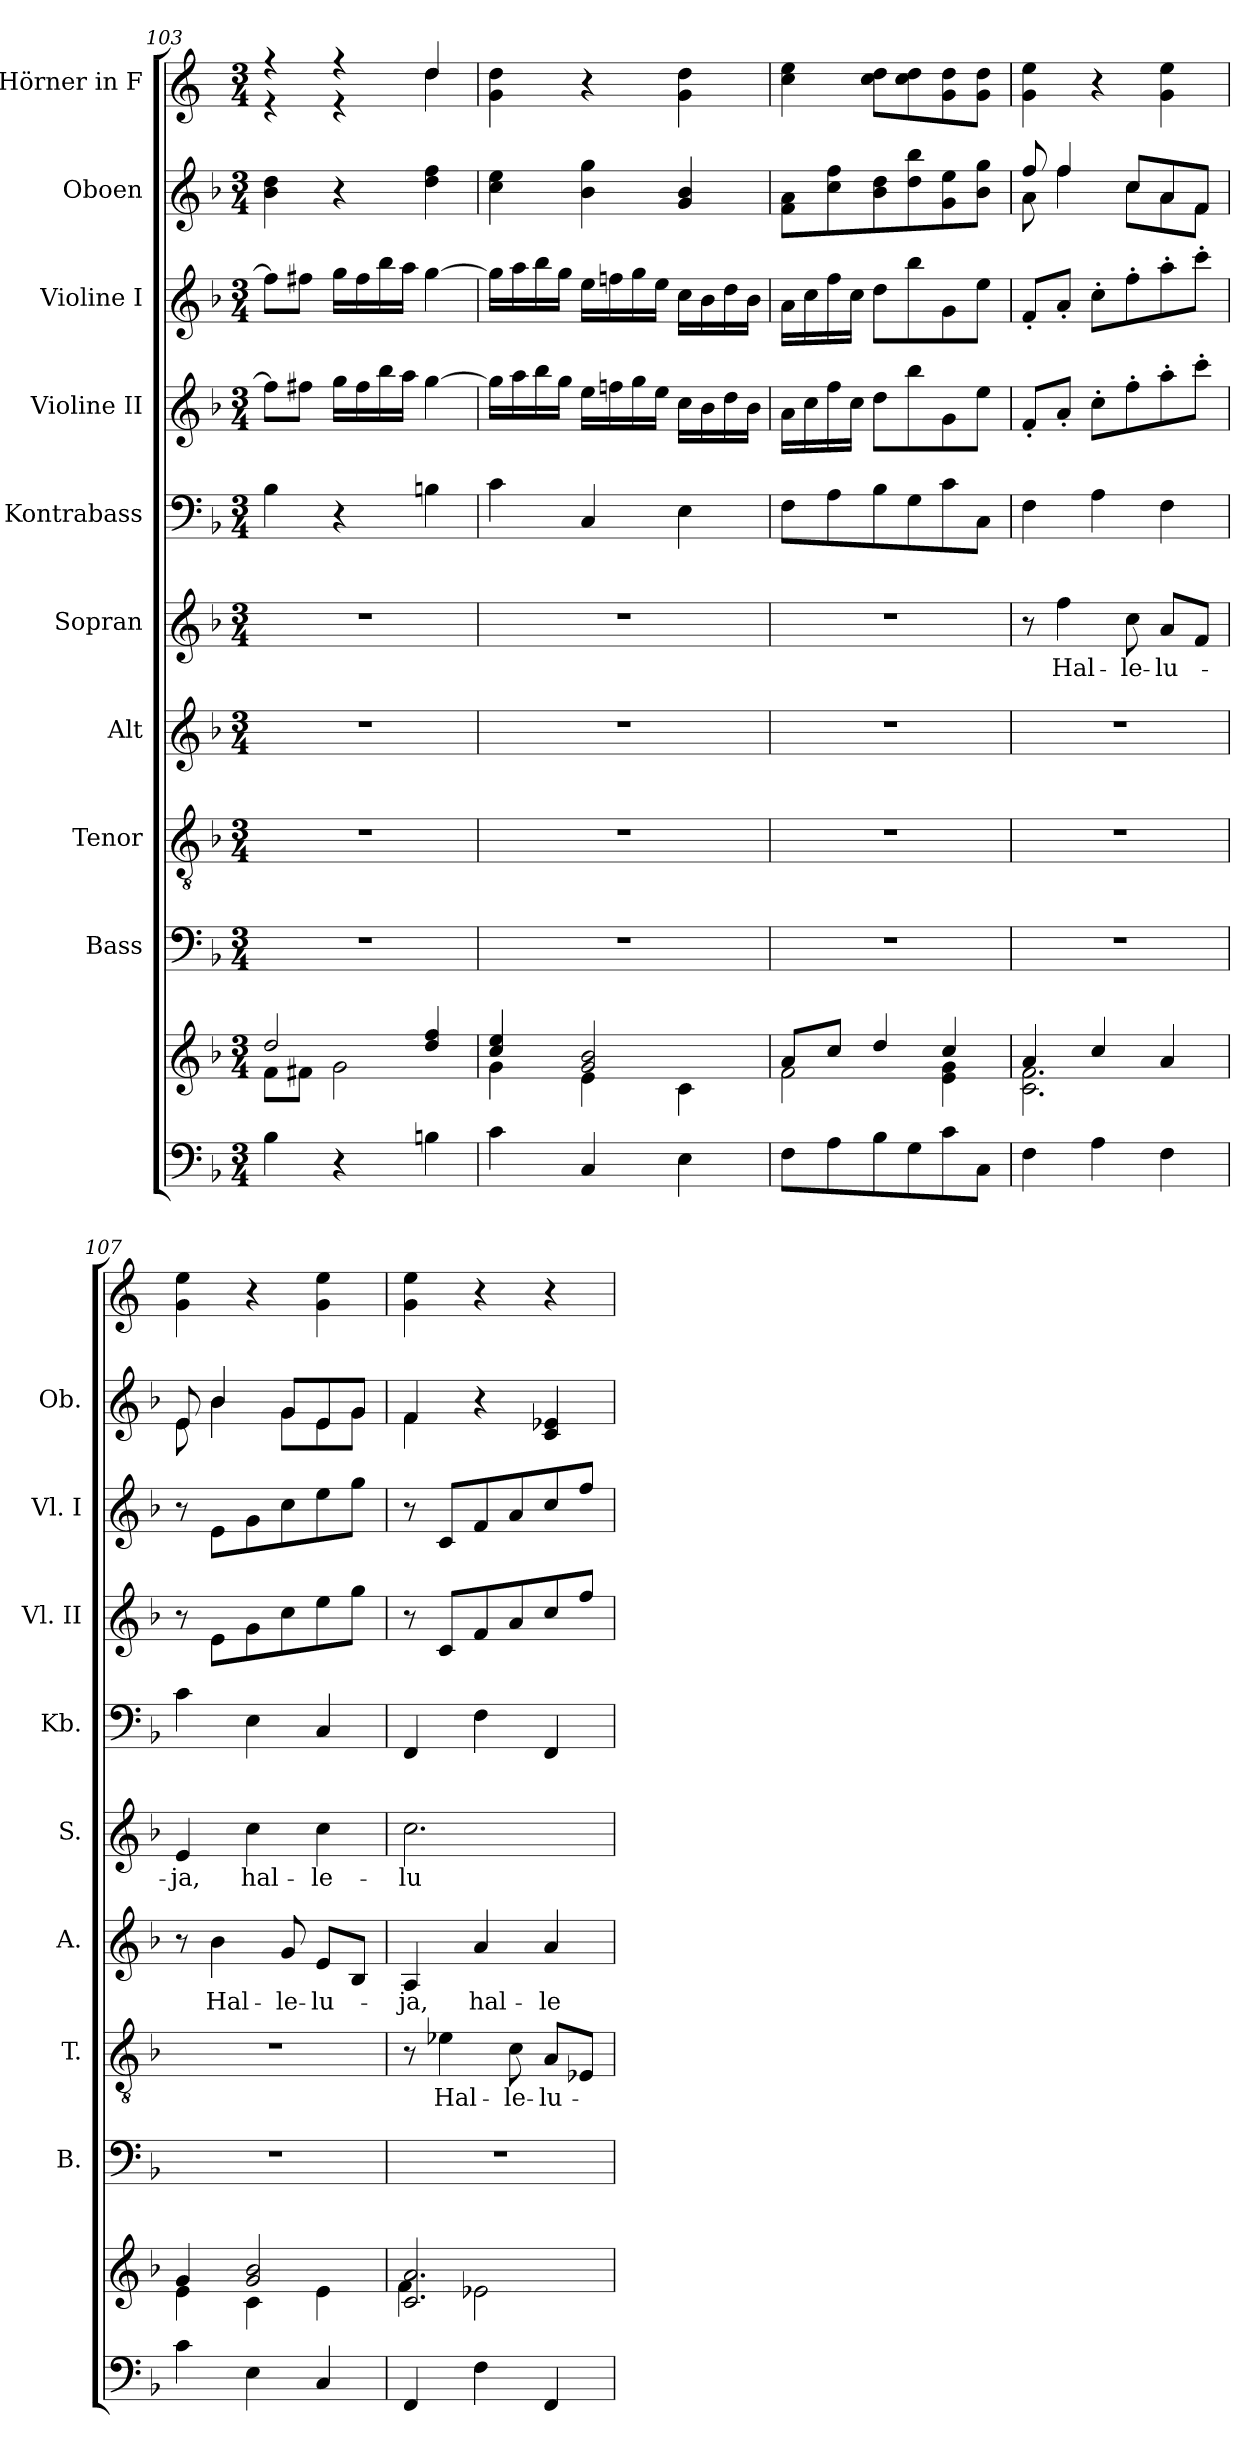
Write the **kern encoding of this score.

**kern	**kern	**kern	**kern	**text	**kern	**text	**kern	**text	**kern	**kern	**kern	**kern	**kern
*part10	*part10	*part9	*part8	*part8	*part7	*part7	*part6	*part6	*part5	*part4	*part3	*part2	*part1
*staff11	*staff10	*staff9	*staff8	*staff8	*staff7	*staff7	*staff6	*staff6	*staff5	*staff4	*staff3	*staff2	*staff1
*	*	*I"Bass	*I"Tenor	*	*I"Alt	*	*I"Sopran	*	*I"Kontrabass	*I"Violine II	*I"Violine I	*I"Oboen	*I"Hörner in F
*	*	*I'B.	*I'T.	*	*I'A.	*	*I'S.	*	*I'Kb.	*I'Vl. II	*I'Vl. I	*I'Ob.	*
*clefF4	*clefG2	*clefF4	*clefGv2	*	*clefG2	*	*clefG2	*	*clefF4	*clefG2	*clefG2	*clefG2	*clefG2
*	*	*	*	*	*	*	*	*	*ITrd7c12	*	*	*	*ITrd4c7
*k[b-]	*k[b-]	*k[b-]	*k[b-]	*	*k[b-]	*	*k[b-]	*	*k[b-]	*k[b-]	*k[b-]	*k[b-]	*k[b-]
*F:	*F:	*F:	*F:	*	*F:	*	*F:	*	*F:	*F:	*F:	*F:	*F:
*M3/4	*M3/4	*M3/4	*M3/4	*	*M3/4	*	*M3/4	*	*M3/4	*M3/4	*M3/4	*M3/4	*M3/4
=103	=103	=103	=103	=103	=103	=103	=103	=103	=103	=103	=103	=103	=103
*	*^	*	*	*	*	*	*	*	*	*	*	*	*^
4B-\	2dd/	8f\L	2.r	2.r	.	2.r	.	2.r	.	4BB-\	8ff\L]	8ff\L]	4b-\ 4dd\	4r	4r
.	.	8f#X\J	.	.	.	.	.	.	.	.	8ff#X\J	8ff#X\J	.	.	.
4r	.	2g\	.	.	.	.	.	.	.	4r	16gg\LL	16gg\LL	4r	4r	4r
.	.	.	.	.	.	.	.	.	.	.	16ff#\	16ff#\	.	.	.
.	.	.	.	.	.	.	.	.	.	.	16bb-\	16bb-\	.	.	.
.	.	.	.	.	.	.	.	.	.	.	16aa\JJ	16aa\JJ	.	.	.
4Bn\	4dd/ 4ff/	.	.	.	.	.	.	.	.	4BBn\	[4gg\	[4gg\	4dd\ 4ff\	4g/	4g\
*	*	*	*	*	*	*	*	*	*	*	*	*	*	*v	*v
=104	=104	=104	=104	=104	=104	=104	=104	=104	=104	=104	=104	=104	=104	=104
4c\	4cc/ 4ee/	4g\	2.r	2.r	.	2.r	.	2.r	.	4C\	16gg\LL]	16gg\LL]	4cc\ 4ee\	4c\ 4g\
.	.	.	.	.	.	.	.	.	.	.	16aa\	16aa\	.	.
.	.	.	.	.	.	.	.	.	.	.	16bb-\	16bb-\	.	.
.	.	.	.	.	.	.	.	.	.	.	16gg\JJ	16gg\JJ	.	.
4C/	2g/ 2b-/	4e\	.	.	.	.	.	.	.	4CC/	16ee\LL	16ee\LL	4b-\ 4gg\	4r
.	.	.	.	.	.	.	.	.	.	.	16ffn\	16ffn\	.	.
.	.	.	.	.	.	.	.	.	.	.	16gg\	16gg\	.	.
.	.	.	.	.	.	.	.	.	.	.	16ee\JJ	16ee\JJ	.	.
4E\	.	4c\	.	.	.	.	.	.	.	4EE\	16cc\LL	16cc\LL	4g/ 4b-/	4c\ 4g\
.	.	.	.	.	.	.	.	.	.	.	16b-\	16b-\	.	.
.	.	.	.	.	.	.	.	.	.	.	16dd\	16dd\	.	.
.	.	.	.	.	.	.	.	.	.	.	16b-\JJ	16b-\JJ	.	.
!!LO:PB:g=z
=105	=105	=105	=105	=105	=105	=105	=105	=105	=105	=105	=105	=105	=105	=105
8F\L	8a/L	2f\	2.r	2.r	.	2.r	.	2.r	.	8FF\L	16a\LL	16a\LL	8f\ 8a\L	4f\ 4a\
.	.	.	.	.	.	.	.	.	.	.	16cc\	16cc\	.	.
8A\	8cc/J	.	.	.	.	.	.	.	.	8AA\	16ff\	16ff\	8cc\ 8ff\	.
.	.	.	.	.	.	.	.	.	.	.	16cc\JJ	16cc\JJ	.	.
8B-\	4dd/	.	.	.	.	.	.	.	.	8BB-\	8dd\L	8dd\L	8b-\ 8dd\	8f\ 8g\L
8G\	.	.	.	.	.	.	.	.	.	8GG\	8bb-\	8bb-\	8dd\ 8bb-\	8f\ 8g\
8c\	4cc/	4e\ 4g\	.	.	.	.	.	.	.	8C\	8g\	8g\	8g\ 8ee\	8c\ 8g\
8C\J	.	.	.	.	.	.	.	.	.	8CC\J	8ee\J	8ee\J	8b-\ 8gg\J	8c\ 8g\J
=106	=106	=106	=106	=106	=106	=106	=106	=106	=106	=106	=106	=106	=106	=106
*	*	*	*	*	*	*	*	*	*	*	*	*	*^	*
4F\	4a/	2.c\ 2.f\	2.r	2.r	.	2.r	.	8r	.	4FF\	8f'</L	8f'</L	8ff/	8a\	4c\ 4a\
!	!	!	!	!	!	!	!	!	!LO:LY:b	!	!	!	!	!	!
.	.	.	.	.	.	.	.	4ff\	Hal-	.	8a'</J	8a'</J	4ff/	4ff\	.
4A\	4cc/	.	.	.	.	.	.	.	.	4AA\	8cc'>\L	8cc'>\L	.	.	4r
!	!	!	!	!	!	!	!	!	!LO:LY:b	!	!	!	!	!	!
.	.	.	.	.	.	.	.	8cc\	-le-	.	8ff'>\	8ff'>\	8cc/L	8cc\L	.
!	!	!	!	!	!	!	!	!	!LO:LY:b	!	!	!	!	!	!
4F\	4a/	.	.	.	.	.	.	8a/L	-lu-	4FF\	8aa'>\	8aa'>\	8a/	8a\	4c\ 4a\
.	.	.	.	.	.	.	.	8f/J	.	.	8ccc'>\J	8ccc'>\J	8f/J	8f\J	.
=107	=107	=107	=107	=107	=107	=107	=107	=107	=107	=107	=107	=107	=107	=107	=107
!	!	!	!	!	!	!	!	!	!LO:LY:b	!	!	!	!	!	!
4c\	4g/	4e\	2.r	2.r	.	8r	.	4e/	-ja,	4C\	8r	8r	8e/	8e\	4c\ 4a\
!	!	!	!	!	!	!	!LO:LY:b	!	!	!	!	!	!	!	!
.	.	.	.	.	.	4b-\	Hal-	.	.	.	8e\L	8e\L	4b-/	4b-\	.
!	!	!	!	!	!	!	!	!	!LO:LY:b	!	!	!	!	!	!
4E\	2g/ 2b-/	4c\	.	.	.	.	.	4cc\	hal-	4EE\	8g\	8g\	.	.	4r
!	!	!	!	!	!	!	!LO:LY:b	!	!	!	!	!	!	!	!
.	.	.	.	.	.	8g/	-le-	.	.	.	8cc\	8cc\	8g/L	8g\L	.
!	!	!	!	!	!	!	!LO:LY:b	!	!LO:LY:b	!	!	!	!	!	!
4C/	.	4e\	.	.	.	8e/L	-lu-	4cc\	-le-	4CC/	8ee\	8ee\	8e/	8e\	4c\ 4a\
.	.	.	.	.	.	8B-/J	.	.	.	.	8gg\J	8gg\J	8g/J	8g\J	.
=108	=108	=108	=108	=108	=108	=108	=108	=108	=108	=108	=108	=108	=108	=108	=108
!	!	!	!	!	!	!	!LO:LY:b	!	!LO:LY:b	!	!	!	!	!	!
4FF/	2.c/ 2.a/	4f\	2.r	8r	.	4A/	-ja,	2.cc\	-lu-	4FFF/	8r	8r	4f/	4f\	4c\ 4a\
!	!	!	!	!	!LO:LY:b	!	!	!	!	!	!	!	!	!	!
.	.	.	.	4e-X\	Hal-	.	.	.	.	.	8c/L	8c/L	.	.	.
!	!	!	!	!	!	!	!LO:LY:b	!	!	!	!	!	!	!	!
4F\	.	2e-X\	.	.	.	4a/	hal-	.	.	4FF\	8f/	8f/	4r	2ryy	4r
!	!	!	!	!	!LO:LY:b	!	!	!	!	!	!	!	!	!	!
.	.	.	.	8c\	-le-	.	.	.	.	.	8a/	8a/	.	.	.
!	!	!	!	!	!LO:LY:b	!	!LO:LY:b	!	!	!	!	!	!	!	!
4FF/	.	.	.	8A/L	-lu-	4a/	-le-	.	.	4FFF/	8cc/	8cc/	4c/ 4e-X/	.	4r
.	.	.	.	8E-X/J	.	.	.	.	.	.	8ff/J	8ff/J	.	.	.
*	*v	*v	*	*	*	*	*	*	*	*	*	*	*v	*v	*
=	=	=	=	=	=	=	=	=	=	=	=	=	=
*-	*-	*-	*-	*-	*-	*-	*-	*-	*-	*-	*-	*-	*-
